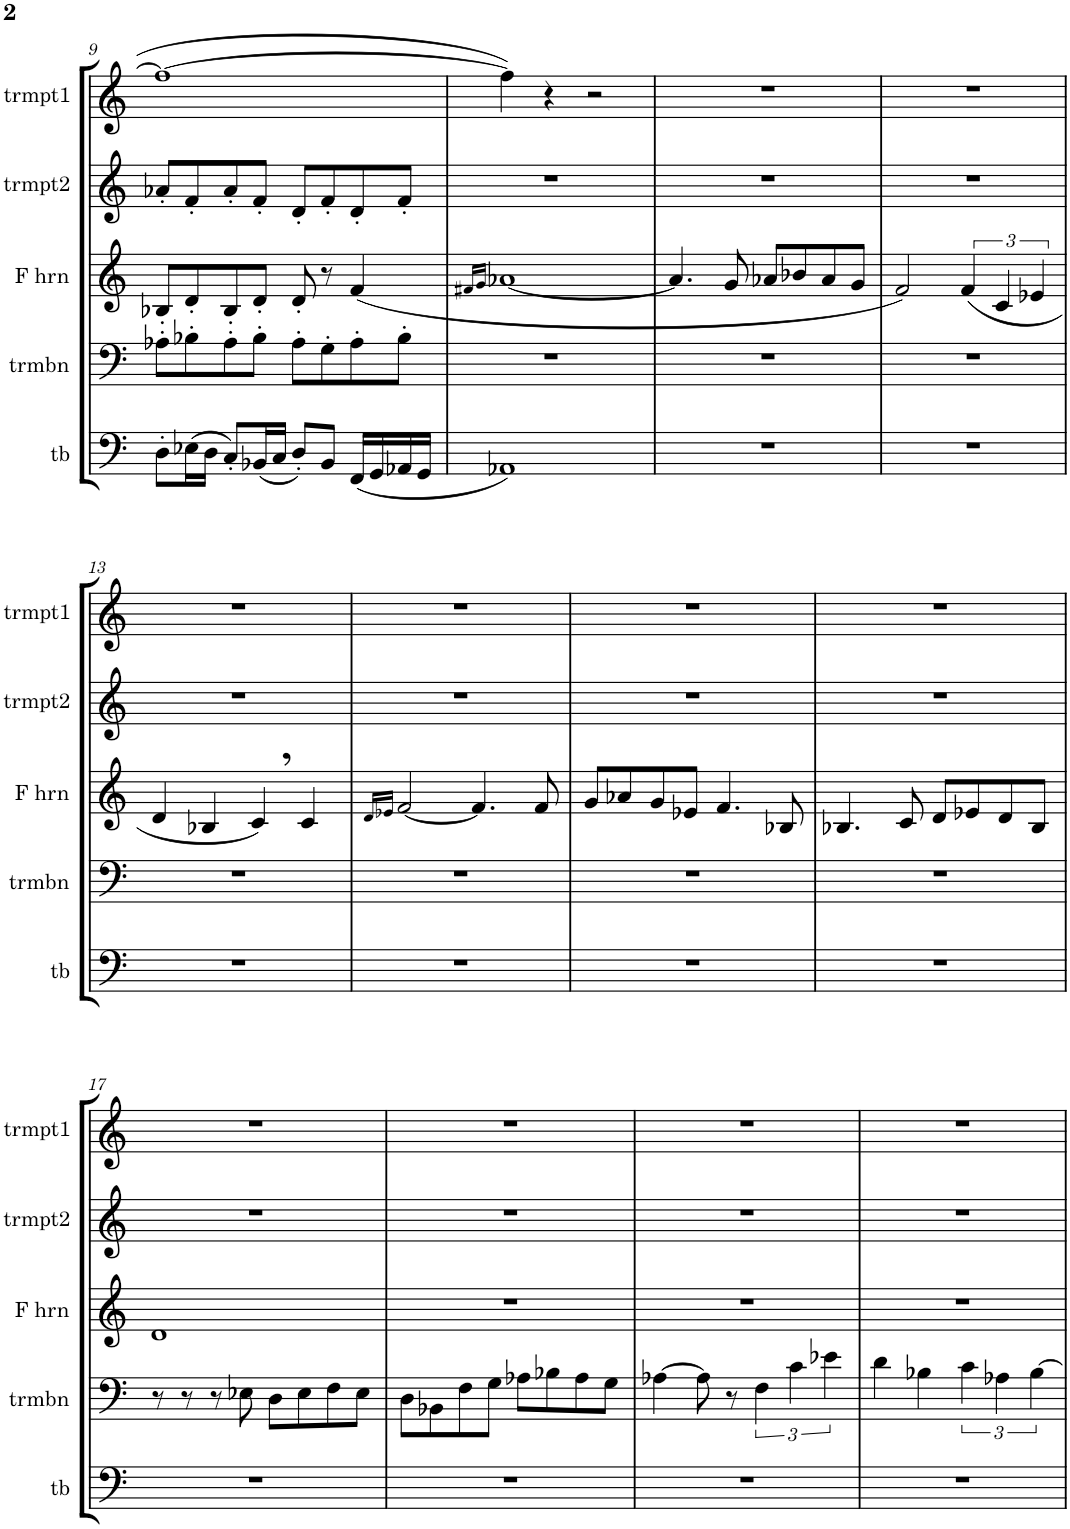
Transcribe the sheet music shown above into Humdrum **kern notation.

**kern	**kern	**kern	**kern	**kern
*part5	*part4	*part3	*part2	*part1
*staff5	*staff4	*staff3	*staff2	*staff1
*I"Tuba	*I"Trombone	*I"Horn in F	*I"Bb Trumpet 2	*I"Bb Trumpet 1
*I'tb	*I'trmbn	*	*I'trmpt2	*I'trmpt1
!!LO:PB:g=z
*clefF4	*clefF4	*clefG2	*clefG2	*clefG2
*	*	*ITrd4c7	*ITrd1c2	*ITrd1c2
*k[]	*k[]	*k[]	*k[]	*k[]
*M4/4	*M4/4	*M4/4	*M4/4	*M4/4
*met(c)	*met(c)	*met(c)	*met(c)	*met(c)
=9	=9	=9	=9	=9
8D'\L	8A-X'\L	8B-X'/L	8a-X'/L	1ff_
(16E-X\L	8B-X'\	8d'/	8f'/	.
16D\JJ	.	.	.	.
8C'/L)	8A-'\	8B-'/	8a-'/	.
(16BB-X/L	8B-'\J	8d'/J	8f'/J	.
16C/JJ	.	.	.	.
8D'/L)	8A-'\L	8d'/	8d'/L	.
8BB-/J	8G'\	8r	8f'/	.
(16FF/LL	8A-'\	(4f/	8d'/	.
16GG/	.	.	.	.
16AA-X/	8B-'\J	.	8f'/J	.
16GG/JJ	.	.	.	.
=10	=10	=10	=10	=10
.	.	16qf#X/LL	.	.
.	.	16qg/JJ	.	.
1AA-X)	1r	[1a-X	1r	4ff\]
.	.	.	.	4r
.	.	.	.	2r
=11	=11	=11	=11	=11
1r	1r	4.a-/]	1r	1r
.	.	8g/	.	.
.	.	8a-X/L	.	.
.	.	8b-X/	.	.
.	.	8a-/	.	.
.	.	8g/J	.	.
=12	=12	=12	=12	=12
1r	1r	2f/)	1r	1r
.	.	(6f/	.	.
.	.	6c/	.	.
.	.	6e-X/	.	.
!!LO:LB:g=z
=13	=13	=13	=13	=13
1r	1r	4d/	1r	1r
.	.	4B-X/	.	.
.	.	4c,/)	.	.
.	.	4c/	.	.
=14	=14	=14	=14	=14
.	.	16qd/LL	.	.
.	.	16qe-X/JJ	.	.
1r	1r	[2f/	1r	1r
.	.	4.f/]	.	.
.	.	8f/	.	.
=15	=15	=15	=15	=15
1r	1r	8g/L	1r	1r
.	.	8a-X/	.	.
.	.	8g/	.	.
.	.	8e-X/J	.	.
.	.	4.f/	.	.
.	.	8B-X/	.	.
=16	=16	=16	=16	=16
1r	1r	4.B-X/	1r	1r
.	.	8c/	.	.
.	.	8d/L	.	.
.	.	8e-X/	.	.
.	.	8d/	.	.
.	.	8B-/J	.	.
!!LO:LB:g=z
=17	=17	=17	=17	=17
1r	8r	1d	1r	1r
.	8r	.	.	.
.	8r	.	.	.
.	8E-X\	.	.	.
.	8D\L	.	.	.
.	8E-\	.	.	.
.	8F\	.	.	.
.	8E-\J	.	.	.
=18	=18	=18	=18	=18
1r	8D\L	1r	1r	1r
.	8BB-X\	.	.	.
.	8F\	.	.	.
.	8G\J	.	.	.
.	8A-X\L	.	.	.
.	8B-X\	.	.	.
.	8A-\	.	.	.
.	8G\J	.	.	.
=19	=19	=19	=19	=19
1r	[4A-X\	1r	1r	1r
.	8A-\]	.	.	.
.	8r	.	.	.
.	6F\	.	.	.
.	6c\	.	.	.
.	6e-X\	.	.	.
=20	=20	=20	=20	=20
1r	4d\	1r	1r	1r
.	4B-X\	.	.	.
.	6c\	.	.	.
.	6A-X\	.	.	.
.	[6B-\	.	.	.
=	=	=	=	=
*-	*-	*-	*-	*-
